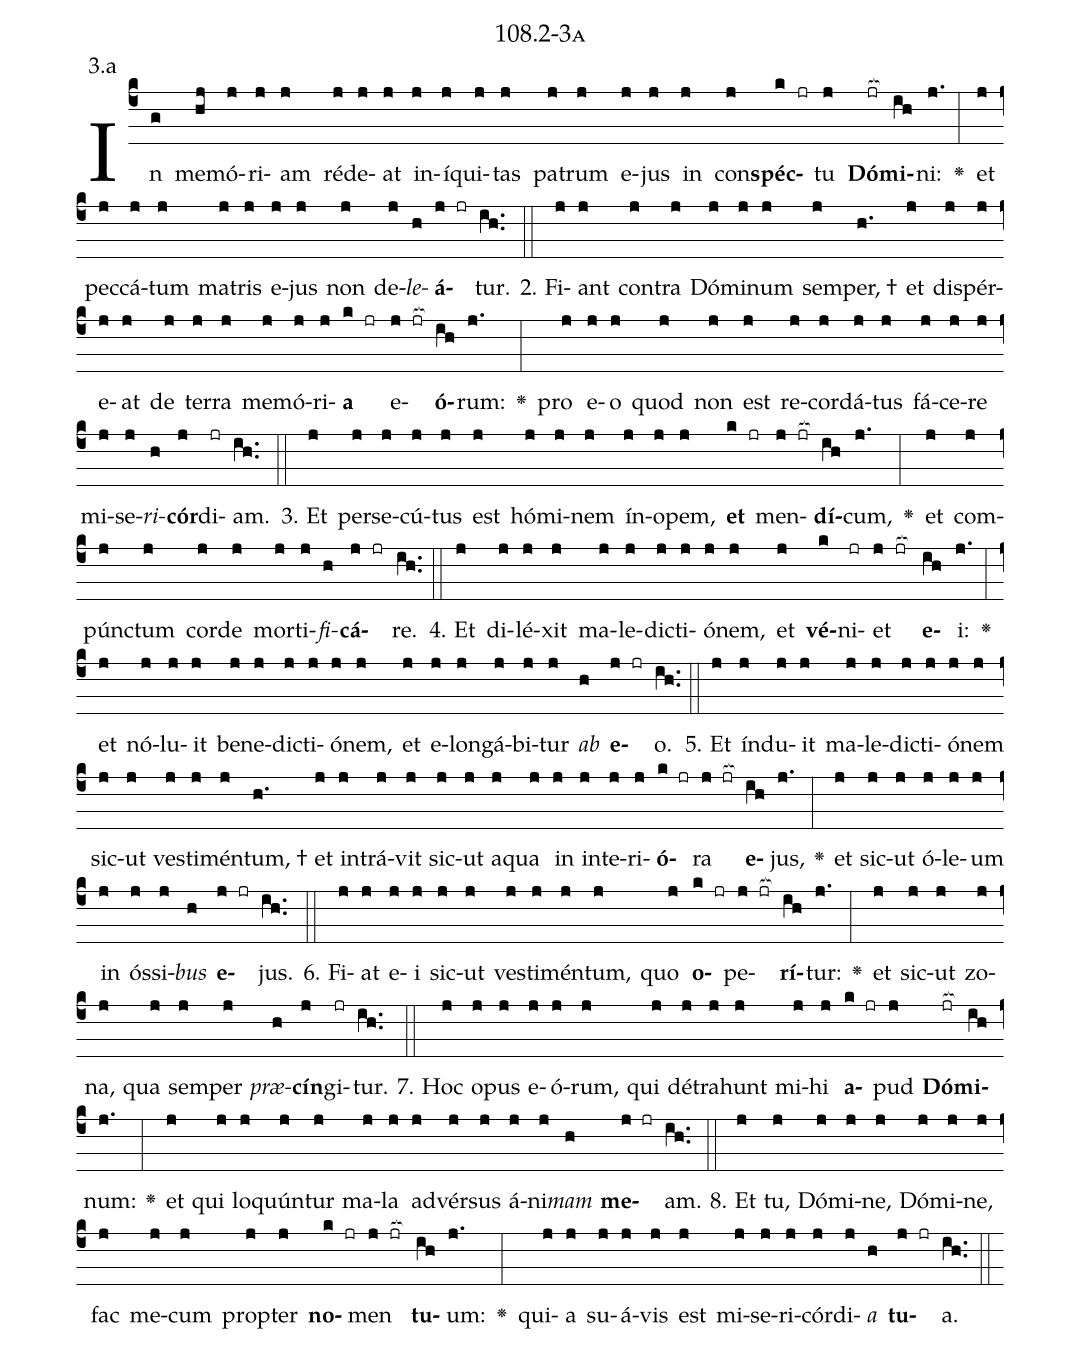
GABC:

name: 108.2-3a;
annotation: 3.a;
%%
(c4)In(g) me(hj)mó(j)ri(j)am(j) réd(j)e(j)at(j) in(j)í(j)qui(j)tas(j) pa(j)trum(j) e(j)jus(j) in(j) con(j)<b>spéc</b>(k jr)tu(j) <b>Dó</b>(jr[ocb:1{])<b>mi</b>(ih[ocb:0}])ni:(j.) <v>\greheightstar</v>(:) et(j) pec(j)cá(j)tum(j) ma(j)tris(j) e(j)jus(j) non(j) de(j)<i>le</i>(h)<b>á</b>(j jr)tur.(ih..) (::)
2. Fi(j)ant(j) con(j)tra(j) Dó(j)mi(j)num(j) sem(j)per, †(h.) et(j) dis(j)pér(j)e(j)at(j) de(j) ter(j)ra(j) me(j)mó(j)ri(j)<b>a</b>(k jr) e(j jr[ocb:1{])<b>ó</b>(ih[ocb:0}])rum:(j.) <v>\greheightstar</v>(:) pro(j) e(j)o(j) quod(j) non(j) est(j) re(j)cor(j)dá(j)tus(j) fá(j)ce(j)re(j) mi(j)se(j)<i>ri</i>(h)<b>cór</b>(j)di(jr)am.(ih..) (::)
3. Et(j) per(j)se(j)cú(j)tus(j) est(j) hó(j)mi(j)nem(j) ín(j)o(j)pem,(j) <b>et</b>(k jr) men(j jr[ocb:1{])<b>dí</b>(ih[ocb:0}])cum,(j.) <v>\greheightstar</v>(:) et(j) com(j)púnc(j)tum(j) cor(j)de(j) mor(j)ti(j)<i>fi</i>(h)<b>cá</b>(j jr)re.(ih..) (::)
4. Et(j) di(j)lé(j)xit(j) ma(j)le(j)dic(j)ti(j)ó(j)nem,(j) et(j) <b>vé</b>(k)ni(jr)et(j jr[ocb:1{]) <b>e</b>(ih[ocb:0}])i:(j.) <v>\greheightstar</v>(:) et(j) nó(j)lu(j)it(j) be(j)ne(j)dic(j)ti(j)ó(j)nem,(j) et(j) e(j)lon(j)gá(j)bi(j)tur(j) <i>ab</i>(h) <b>e</b>(j jr)o.(ih..) (::)
5. Et(j) índ(j)u(j)it(j) ma(j)le(j)dic(j)ti(j)ó(j)nem(j) sic(j)ut(j) ves(j)ti(j)mén(j)tum, †(h.) et(j) in(j)trá(j)vit(j) sic(j)ut(j) a(j)qua(j) in(j) in(j)te(j)ri(j)<b>ó</b>(k jr)ra(j jr[ocb:1{]) <b>e</b>(ih[ocb:0}])jus,(j.) <v>\greheightstar</v>(:) et(j) sic(j)ut(j) ó(j)le(j)um(j) in(j) ós(j)si(j)<i>bus</i>(h) <b>e</b>(j jr)jus.(ih..) (::)
6. Fi(j)at(j) e(j)i(j) sic(j)ut(j) ves(j)ti(j)mén(j)tum,(j) quo(j) <b>o</b>(k jr)pe(j jr[ocb:1{])<b>rí</b>(ih[ocb:0}])tur:(j.) <v>\greheightstar</v>(:) et(j) sic(j)ut(j) zo(j)na,(j) qua(j) sem(j)per(j) <i>præ</i>(h)<b>cín</b>(j)gi(jr)tur.(ih..) (::)
7. Hoc(j) o(j)pus(j) e(j)ó(j)rum,(j) qui(j) dé(j)tra(j)hunt(j) mi(j)hi(j) <b>a</b>(k jr)pud(j) <b>Dó</b>(jr[ocb:1{])<b>mi</b>(ih[ocb:0}])num:(j.) <v>\greheightstar</v>(:) et(j) qui(j) lo(j)quún(j)tur(j) ma(j)la(j) ad(j)vér(j)sus(j) á(j)ni(j)<i>mam</i>(h) <b>me</b>(j jr)am.(ih..) (::)
8. Et(j) tu,(j) Dó(j)mi(j)ne,(j) Dó(j)mi(j)ne,(j) fac(j) me(j)cum(j) prop(j)ter(j) <b>no</b>(k jr)men(j jr[ocb:1{]) <b>tu</b>(ih[ocb:0}])um:(j.) <v>\greheightstar</v>(:) qui(j)a(j) su(j)á(j)vis(j) est(j) mi(j)se(j)ri(j)cór(j)di(j)<i>a</i>(h) <b>tu</b>(j jr)a.(ih..) (::)
